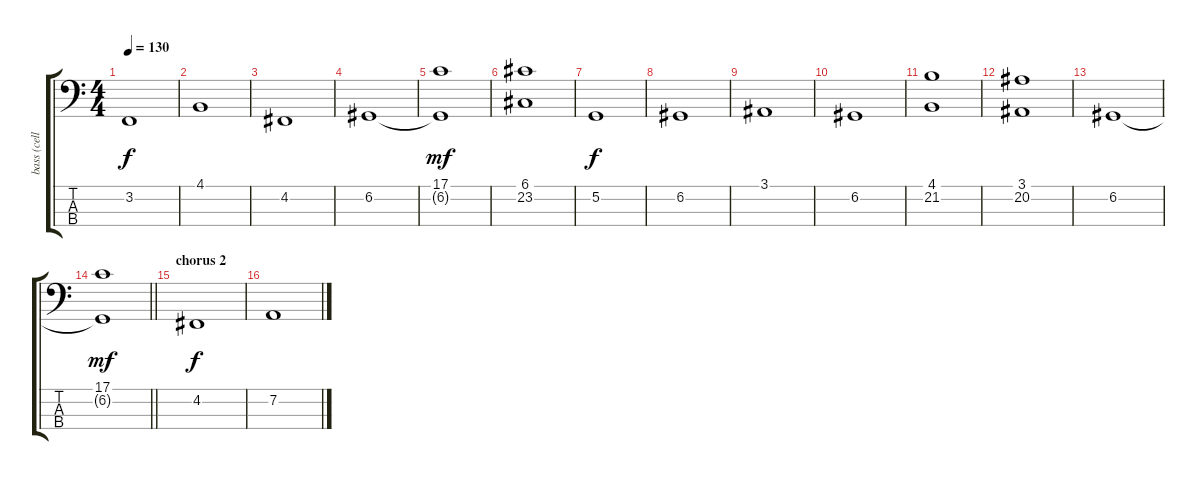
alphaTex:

\track ("bass (cello)" "bass (cell") {instrument cello}
\staff {score tabs}
\tuning (G2 D2 A1 D1) {hide}
\ts (4 4)
\tempo 130
\clef f4
\ks c
3.2.1{dy f} |
4.1.1 |
4.2.1 |
6.2.1 |
(17.1 6.2{t}).1{dy mf} |
(6.1 23.2).1 |
5.2.1{dy f} |
6.2.1 |
3.1.1 |
6.2.1 |
(4.1 21.2).1 |
(3.1 20.2).1 |
6.2.1 |
\barLineRight lightlight
(17.1 6.2{t}).1{dy mf} |
\section ("" "chorus 2")
4.2.1{dy f} |
7.2.1
